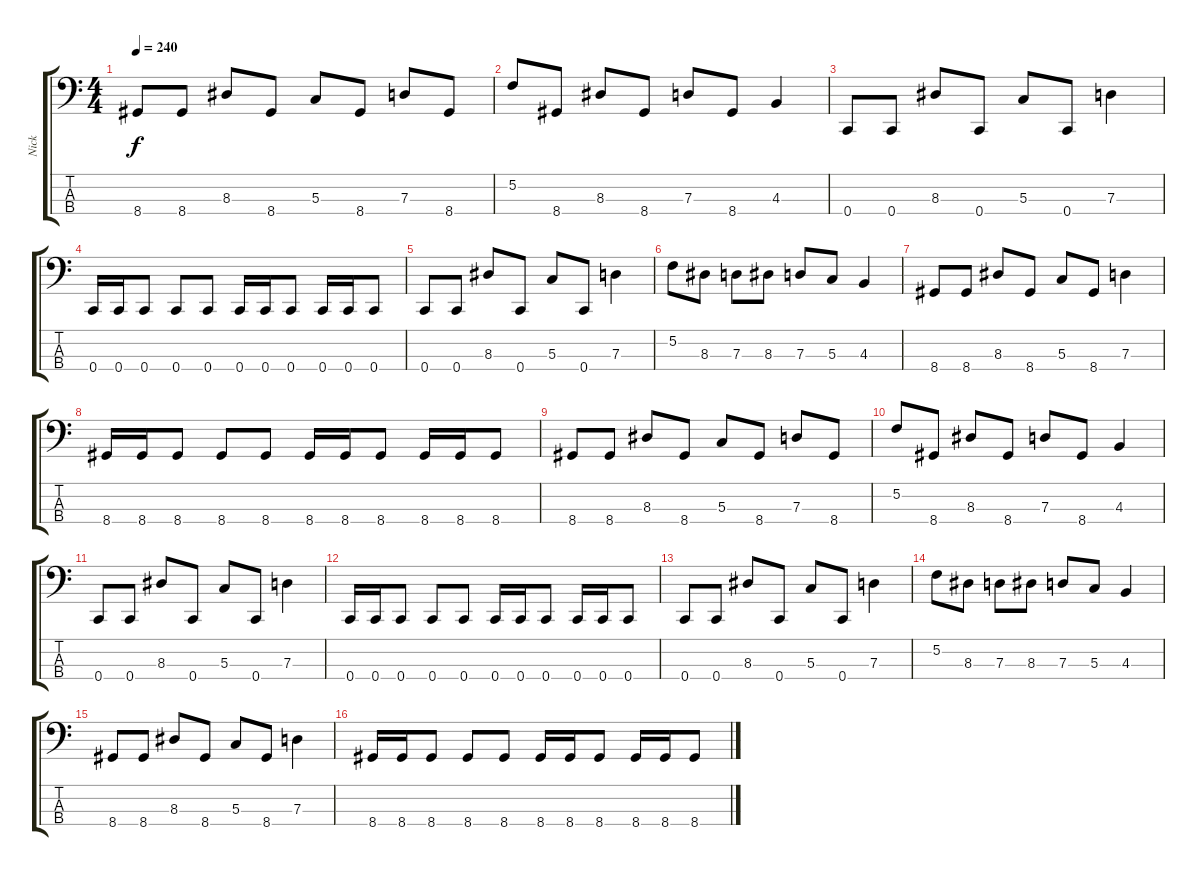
\track ("Nick" "Nick") {instrument electricbassfinger}
\staff {score tabs}
\tuning (F2 C2 G1 C1) {hide}
\ts (4 4)
\tempo 240
\clef f4
\ks c
8.4.8{dy f} 8.4.8 8.3.8 8.4.8 5.3.8 8.4.8 7.3.8 8.4.8 |
5.2.8 8.4.8 8.3.8 8.4.8 7.3.8 8.4.8 4.3.4 |
0.4.8 0.4.8 8.3.8 0.4.8 5.3.8 0.4.8 7.3.4 |
0.4.16 0.4.16 0.4.8 0.4.8 0.4.8 0.4.16 0.4.16 0.4.8 0.4.16 0.4.16 0.4.8 |
0.4.8 0.4.8 8.3.8 0.4.8 5.3.8 0.4.8 7.3.4 |
5.2.8 8.3.8 7.3.8 8.3.8 7.3.8 5.3.8 4.3.4 |
8.4.8 8.4.8 8.3.8 8.4.8 5.3.8 8.4.8 7.3.4 |
8.4.16 8.4.16 8.4.8 8.4.8 8.4.8 8.4.16 8.4.16 8.4.8 8.4.16 8.4.16 8.4.8 |
8.4.8 8.4.8 8.3.8 8.4.8 5.3.8 8.4.8 7.3.8 8.4.8 |
5.2.8 8.4.8 8.3.8 8.4.8 7.3.8 8.4.8 4.3.4 |
0.4.8 0.4.8 8.3.8 0.4.8 5.3.8 0.4.8 7.3.4 |
0.4.16 0.4.16 0.4.8 0.4.8 0.4.8 0.4.16 0.4.16 0.4.8 0.4.16 0.4.16 0.4.8 |
0.4.8 0.4.8 8.3.8 0.4.8 5.3.8 0.4.8 7.3.4 |
5.2.8 8.3.8 7.3.8 8.3.8 7.3.8 5.3.8 4.3.4 |
8.4.8 8.4.8 8.3.8 8.4.8 5.3.8 8.4.8 7.3.4 |
8.4.16 8.4.16 8.4.8 8.4.8 8.4.8 8.4.16 8.4.16 8.4.8 8.4.16 8.4.16 8.4.8
